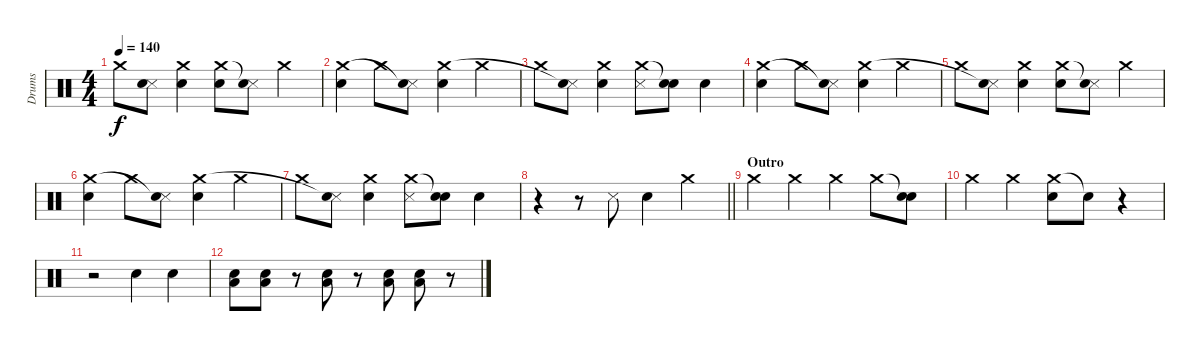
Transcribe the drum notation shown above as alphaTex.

\track ("Drums" "Drums") {instrument percussion}
\staff {score}
\articulation defaults
\ts (4 4)
\tempo 140
\clef neutral
\ks c "Crash medium (hit)".8{dy f}
("Snare (side stick) 3" "Snare (hit)"{t}).8 ("Snare (hit) 2" "Crash medium (hit)").4 ("Snare (hit) 2" "Crash medium (hit)").8 ("Snare (side stick) 3" "Snare (hit)"{t}).8 "Crash medium (hit)".4 |
("Snare (hit) 2" "Crash medium (hit)").4 "Crash medium (hit)".8 ("Snare (side stick) 3" "Snare (hit)"{t}).8 ("Snare (hit) 2" "Crash medium (hit)").4 "Crash medium (hit)".4 |
"Crash medium (hit)".8 ("Snare (side stick) 3" "Snare (hit)"{t}).8 ("Snare (hit) 2" "Crash medium (hit)").4 ("Snare (side stick) 3" "Crash medium (hit)").8 ("Snare (hit) 2" "Snare (hit)"{t}).8 "Snare (hit) 2".4 |
("Snare (hit) 2" "Crash medium (hit)").4 "Crash medium (hit)".8 ("Snare (side stick) 3" "Snare (hit)"{t}).8 ("Snare (hit) 2" "Crash medium (hit)").4 "Crash medium (hit)".4 |
"Crash medium (hit)".8 ("Snare (side stick) 3" "Snare (hit)"{t}).8 ("Snare (hit) 2" "Crash medium (hit)").4 ("Snare (hit) 2" "Crash medium (hit)").8 ("Snare (side stick) 3" "Snare (hit)"{t}).8 "Crash medium (hit)".4 |
("Snare (hit) 2" "Crash medium (hit)").4 "Crash medium (hit)".8 ("Snare (side stick) 3" "Snare (hit)"{t}).8 ("Snare (hit) 2" "Crash medium (hit)").4 "Crash medium (hit)".4 |
"Crash medium (hit)".8 ("Snare (side stick) 3" "Snare (hit)"{t}).8 ("Snare (hit) 2" "Crash medium (hit)").4 ("Snare (side stick) 3" "Crash medium (hit)").8 ("Snare (hit) 2" "Snare (hit)"{t}).8 "Snare (hit) 2".4 |
\barLineRight lightlight
r.4 r.8 "Snare (side stick) 3".8 "Snare (hit) 2".4 "Crash medium (hit)".4 |
\section ("" "Outro")
"Crash medium (hit)".4 "Crash medium (hit)".4 "Crash medium (hit)".4 "Crash medium (hit)".8 ("Snare (hit)"{t} "Snare (hit) 2").8 |
"Crash medium (hit)".4 "Crash medium (hit)".4 ("Crash medium (hit)" "Snare (hit) 2").8 "Snare (hit)"{t}.8 r.4 |
r.2 "Snare (hit) 2".4 "Snare (hit) 2".4 |
("Electric Snare (hit)" "Low Floor Tom (hit)").8 ("Electric Snare (hit)" "Low Floor Tom (hit)").8 r.8 ("Electric Snare (hit)" "Low Floor Tom (hit)").8 r.8 ("Electric Snare (hit)" "Low Floor Tom (hit)").8 ("Electric Snare (hit)" "Low Floor Tom (hit)").8 r.8
